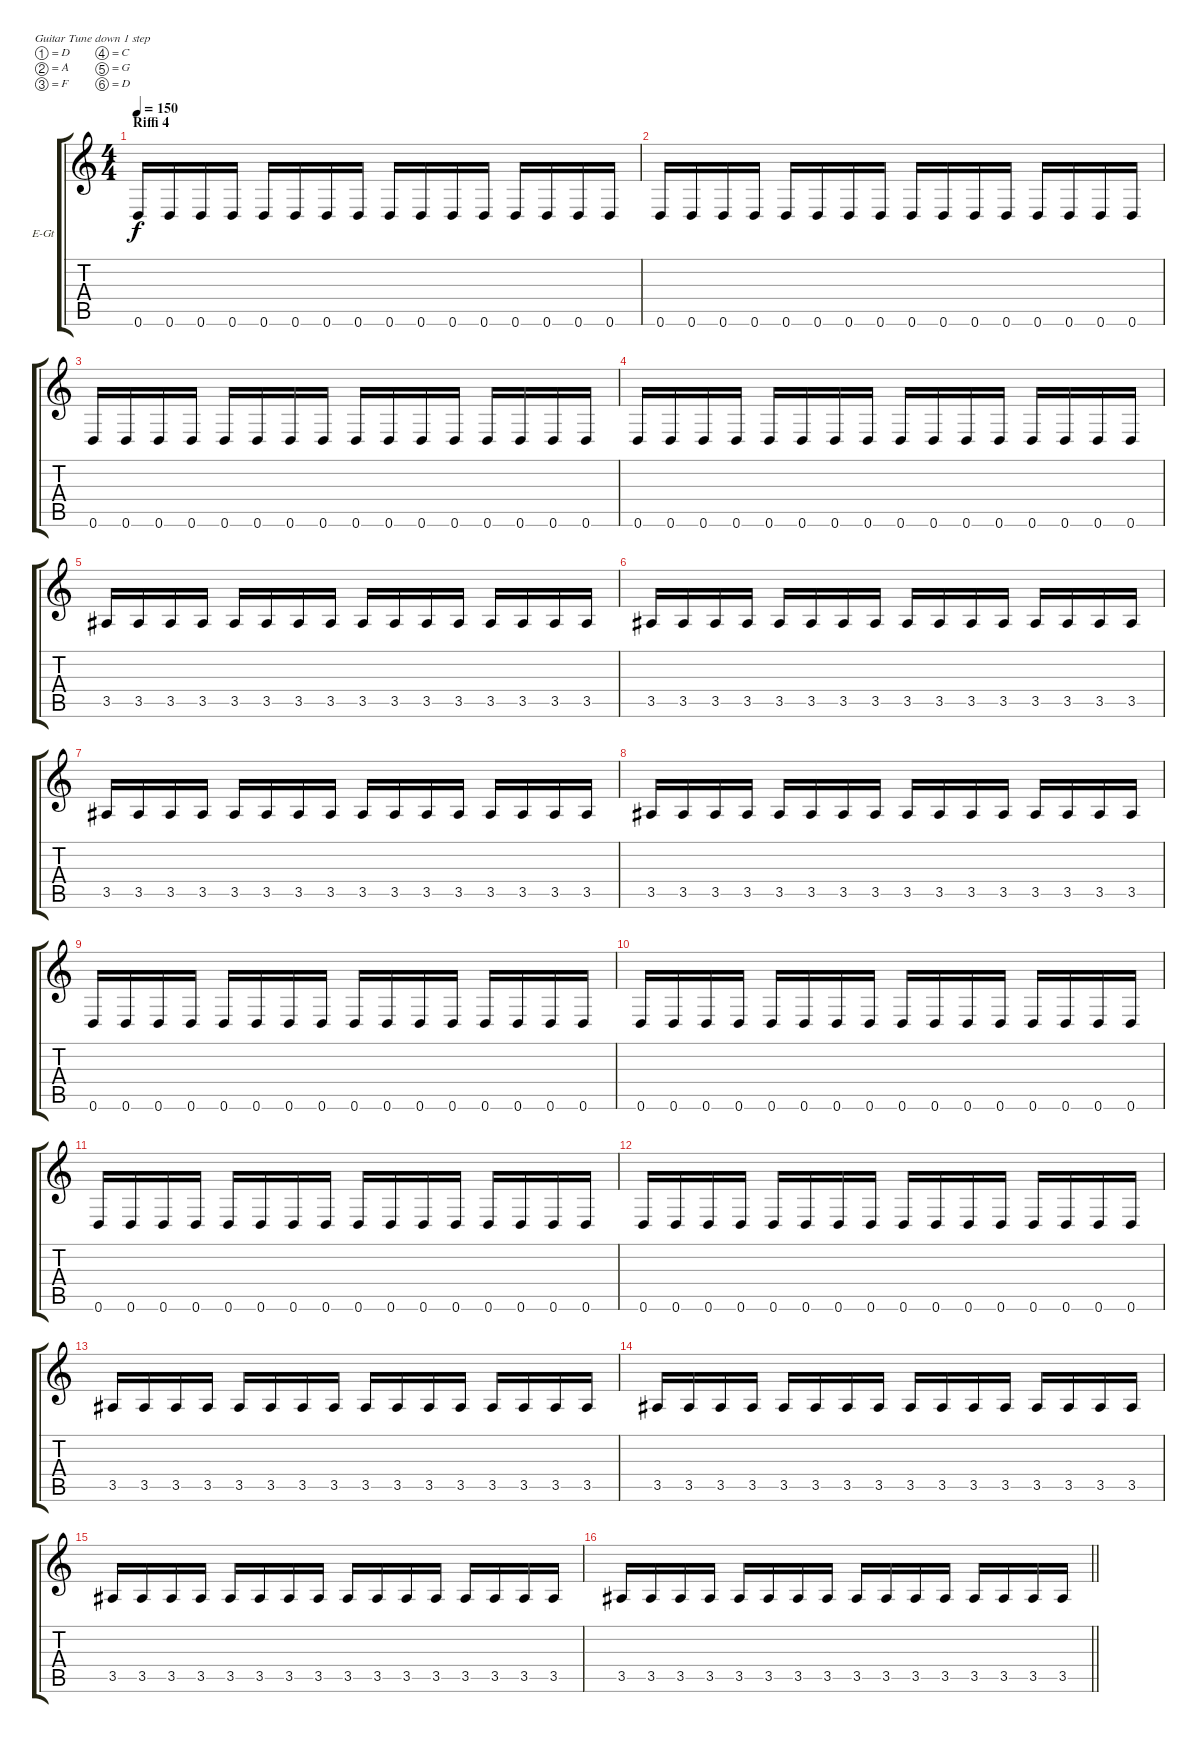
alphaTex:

\bracketExtendMode groupsimilarinstruments
\firstSystemTrackNameOrientation horizontal
\otherSystemsTrackNameOrientation horizontal
\track ("Kitara 2" "E-Gt") {instrument distortionguitar}
\staff {score tabs}
\tuning (D4 A3 F3 C3 G2 D2)
\ts (4 4)
\section ("" "Riffi 4")
\tempo 150
\clef g2
\ks c
0.6.16{dy f} 0.6.16 0.6.16 0.6.16 0.6.16 0.6.16 0.6.16 0.6.16 0.6.16 0.6.16 0.6.16 0.6.16 0.6.16 0.6.16 0.6.16 0.6.16 |
0.6.16 0.6.16 0.6.16 0.6.16 0.6.16 0.6.16 0.6.16 0.6.16 0.6.16 0.6.16 0.6.16 0.6.16 0.6.16 0.6.16 0.6.16 0.6.16 |
0.6.16 0.6.16 0.6.16 0.6.16 0.6.16 0.6.16 0.6.16 0.6.16 0.6.16 0.6.16 0.6.16 0.6.16 0.6.16 0.6.16 0.6.16 0.6.16 |
0.6.16 0.6.16 0.6.16 0.6.16 0.6.16 0.6.16 0.6.16 0.6.16 0.6.16 0.6.16 0.6.16 0.6.16 0.6.16 0.6.16 0.6.16 0.6.16 |
3.5.16 3.5.16 3.5.16 3.5.16 3.5.16 3.5.16 3.5.16 3.5.16 3.5.16 3.5.16 3.5.16 3.5.16 3.5.16 3.5.16 3.5.16 3.5.16 |
3.5.16 3.5.16 3.5.16 3.5.16 3.5.16 3.5.16 3.5.16 3.5.16 3.5.16 3.5.16 3.5.16 3.5.16 3.5.16 3.5.16 3.5.16 3.5.16 |
3.5.16 3.5.16 3.5.16 3.5.16 3.5.16 3.5.16 3.5.16 3.5.16 3.5.16 3.5.16 3.5.16 3.5.16 3.5.16 3.5.16 3.5.16 3.5.16 |
3.5.16 3.5.16 3.5.16 3.5.16 3.5.16 3.5.16 3.5.16 3.5.16 3.5.16 3.5.16 3.5.16 3.5.16 3.5.16 3.5.16 3.5.16 3.5.16 |
0.6.16 0.6.16 0.6.16 0.6.16 0.6.16 0.6.16 0.6.16 0.6.16 0.6.16 0.6.16 0.6.16 0.6.16 0.6.16 0.6.16 0.6.16 0.6.16 |
0.6.16 0.6.16 0.6.16 0.6.16 0.6.16 0.6.16 0.6.16 0.6.16 0.6.16 0.6.16 0.6.16 0.6.16 0.6.16 0.6.16 0.6.16 0.6.16 |
0.6.16 0.6.16 0.6.16 0.6.16 0.6.16 0.6.16 0.6.16 0.6.16 0.6.16 0.6.16 0.6.16 0.6.16 0.6.16 0.6.16 0.6.16 0.6.16 |
0.6.16 0.6.16 0.6.16 0.6.16 0.6.16 0.6.16 0.6.16 0.6.16 0.6.16 0.6.16 0.6.16 0.6.16 0.6.16 0.6.16 0.6.16 0.6.16 |
3.5.16 3.5.16 3.5.16 3.5.16 3.5.16 3.5.16 3.5.16 3.5.16 3.5.16 3.5.16 3.5.16 3.5.16 3.5.16 3.5.16 3.5.16 3.5.16 |
3.5.16 3.5.16 3.5.16 3.5.16 3.5.16 3.5.16 3.5.16 3.5.16 3.5.16 3.5.16 3.5.16 3.5.16 3.5.16 3.5.16 3.5.16 3.5.16 |
3.5.16 3.5.16 3.5.16 3.5.16 3.5.16 3.5.16 3.5.16 3.5.16 3.5.16 3.5.16 3.5.16 3.5.16 3.5.16 3.5.16 3.5.16 3.5.16 |
\barLineRight lightlight
3.5.16 3.5.16 3.5.16 3.5.16 3.5.16 3.5.16 3.5.16 3.5.16 3.5.16 3.5.16 3.5.16 3.5.16 3.5.16 3.5.16 3.5.16 3.5.16
